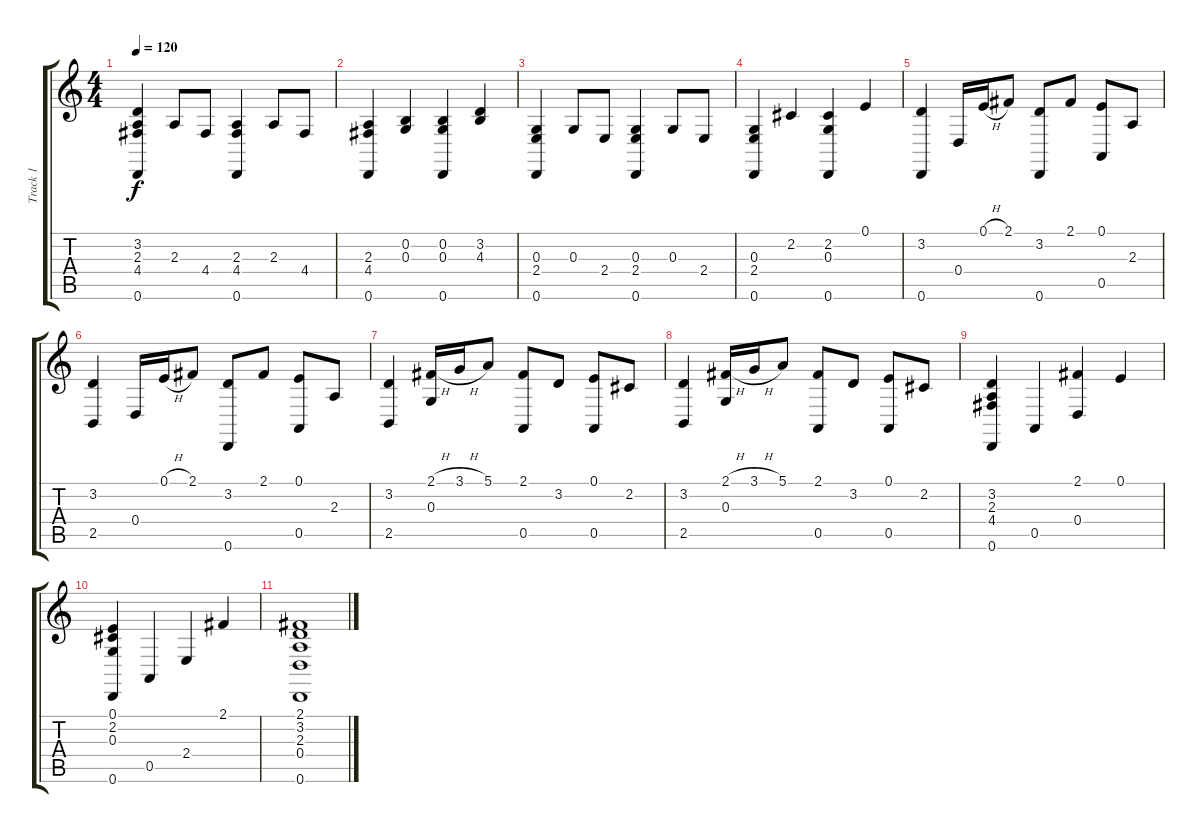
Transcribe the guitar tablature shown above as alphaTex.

\track ("Track 1" "Track 1") {instrument acousticgrandpiano}
\staff {score tabs}
\tuning (E4 B3 G3 D3 A2 D2) {hide}
\ts (4 4)
\tempo 120
\clef g2
\ks c
(3.2 2.3 4.4 0.6).4{dy f} 2.3.8 4.4.8 (2.3 4.4 0.6).4 2.3.8 4.4.8 |
(2.3 4.4 0.6).4 (0.2 0.3).4 (0.2 0.3 0.6).4 (3.2 4.3).4 |
(0.3 2.4 0.6).4 0.3.8 2.4.8 (0.3 2.4 0.6).4 0.3.8 2.4.8 |
(0.3 2.4 0.6).4 2.2.4 (2.2 0.3 0.6).4 0.1.4 |
(3.2 0.6).4 0.4.16 0.1{h}.16 2.1.8 (3.2 0.6).8 2.1.8 (0.1 0.5).8 2.3.8 |
(3.2 2.5).4 0.4.16 0.1{h}.16 2.1.8 (3.2 0.6).8 2.1.8 (0.1 0.5).8 2.3.8 |
(3.2 2.5).4 (2.1{h} 0.3).16 3.1{h}.16 5.1.8 (2.1 0.5).8 3.2.8 (0.1 0.5).8 2.2.8 |
(3.2 2.5).4 (2.1{h} 0.3).16 3.1{h}.16 5.1.8 (2.1 0.5).8 3.2.8 (0.1 0.5).8 2.2.8 |
(3.2 2.3 4.4 0.6).4 0.5.4 (2.1 0.4).4 0.1.4 |
(0.1 2.2 0.3 0.6).4 0.5.4 2.4.4 2.1.4 |
(2.1 3.2 2.3 0.4 0.6).1
